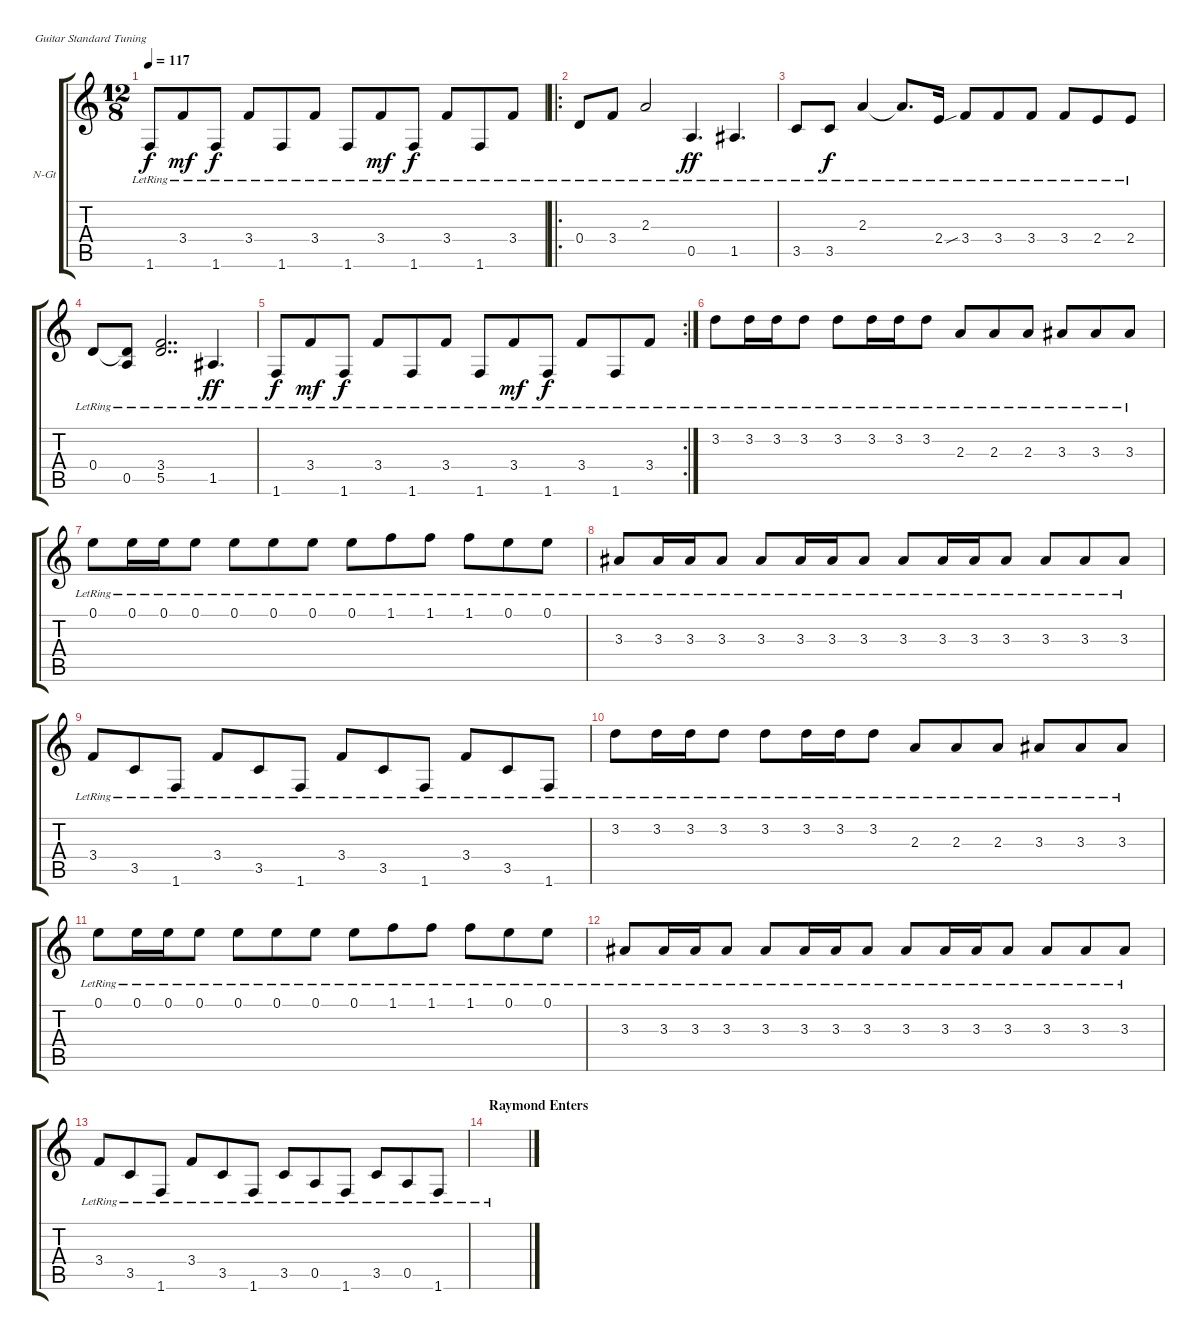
\defaultSystemsLayout 4
\bracketExtendMode groupsimilarinstruments
\firstSystemTrackNameOrientation horizontal
\otherSystemsTrackNameOrientation horizontal
\track ("Nylon Guitar" "N-Gt") {instrument acousticguitarnylon}
\staff {score tabs}
\tuning (E4 B3 G3 D3 A2 E2)
\ts (12 8)
\tempo 117
\clef g2
\scale
0.333333
\ks c
1.6{lr}.8{dy f} 3.4{lr}.8{dy mf} 1.6{lr}.8{dy f} 3.4{lr}.8 1.6{lr}.8 3.4{lr}.8 1.6{lr}.8 3.4{lr}.8{dy mf} 1.6{lr}.8{dy f} 3.4{lr}.8 1.6{lr}.8 3.4{lr}.8 |
\ro
\scale
0.333333 0.4{lr}.8 3.4{lr}.8 2.3{lr}.2 0.5{lr}.4{d dy ff} 1.5{lr}.4{d} |
\scale
0.333333 3.5{lr}.8 3.5{lr}.8{dy f} 2.3{lr}.4 2.3{lr t}.8{d} 2.4{lr}.16 3.4{sib lr}.8 3.4{lr}.8 3.4{lr}.8 3.4{lr}.8 2.4{lr}.8 2.4{lr}.8 |
\scale
0.333333 0.4{lr}.8 (0.5{lr} 0.4{lr t}).8 (3.4{lr} 5.5{lr}).2{dd} 1.5{lr}.4{d dy ff} |
\rc 2
\scale
0.333333 1.6{lr}.8{dy f} 3.4{lr}.8{dy mf} 1.6{lr}.8{dy f} 3.4{lr}.8 1.6{lr}.8 3.4{lr}.8 1.6{lr}.8 3.4{lr}.8{dy mf} 1.6{lr}.8{dy f} 3.4{lr}.8 1.6{lr}.8 3.4{lr}.8 |
\scale
0.333333 3.2{lr}.8 3.2{lr}.16 3.2{lr}.16 3.2{lr}.8 3.2{lr}.8 3.2{lr}.16 3.2{lr}.16 3.2{lr}.8 2.3{lr}.8 2.3{lr}.8 2.3{lr}.8 3.3{lr}.8 3.3{lr}.8 3.3{lr}.8 |
\scale
0.333333 0.1{lr}.8 0.1{lr}.16 0.1{lr}.16 0.1{lr}.8 0.1{lr}.8 0.1{lr}.8 0.1{lr}.8 0.1{lr}.8 1.1{lr}.8 1.1{lr}.8 1.1{lr}.8 0.1{lr}.8 0.1{lr}.8 |
\scale
0.333333 3.3{lr}.8 3.3{lr}.16 3.3{lr}.16 3.3{lr}.8 3.3{lr}.8 3.3{lr}.16 3.3{lr}.16 3.3{lr}.8 3.3{lr}.8 3.3{lr}.16 3.3{lr}.16 3.3{lr}.8 3.3{lr}.8 3.3{lr}.8 3.3{lr}.8 |
\scale
0.333333 3.4{lr}.8 3.5{lr}.8 1.6{lr}.8 3.4{lr}.8 3.5{lr}.8 1.6{lr}.8 3.4{lr}.8 3.5{lr}.8 1.6{lr}.8 3.4{lr}.8 3.5{lr}.8 1.6{lr}.8 |
\scale
0.333333 3.2{lr}.8 3.2{lr}.16 3.2{lr}.16 3.2{lr}.8 3.2{lr}.8 3.2{lr}.16 3.2{lr}.16 3.2{lr}.8 2.3{lr}.8 2.3{lr}.8 2.3{lr}.8 3.3{lr}.8 3.3{lr}.8 3.3{lr}.8 |
\scale
0.333333 0.1{lr}.8 0.1{lr}.16 0.1{lr}.16 0.1{lr}.8 0.1{lr}.8 0.1{lr}.8 0.1{lr}.8 0.1{lr}.8 1.1{lr}.8 1.1{lr}.8 1.1{lr}.8 0.1{lr}.8 0.1{lr}.8 |
\scale
0.333333 3.3{lr}.8 3.3{lr}.16 3.3{lr}.16 3.3{lr}.8 3.3{lr}.8 3.3{lr}.16 3.3{lr}.16 3.3{lr}.8 3.3{lr}.8 3.3{lr}.16 3.3{lr}.16 3.3{lr}.8 3.3{lr}.8 3.3{lr}.8 3.3{lr}.8 |
\scale
0.333333 3.4{lr}.8 3.5{lr}.8 1.6{lr}.8 3.4{lr}.8 3.5{lr}.8 1.6{lr}.8 3.5{lr}.8 0.5{lr}.8 1.6{lr}.8 3.5{lr}.8 0.5{lr}.8 1.6{lr}.8 |
\section ("" "Raymond Enters")
\scale
0.333333 |
\scale
0.333333 |
\scale
0.333333
